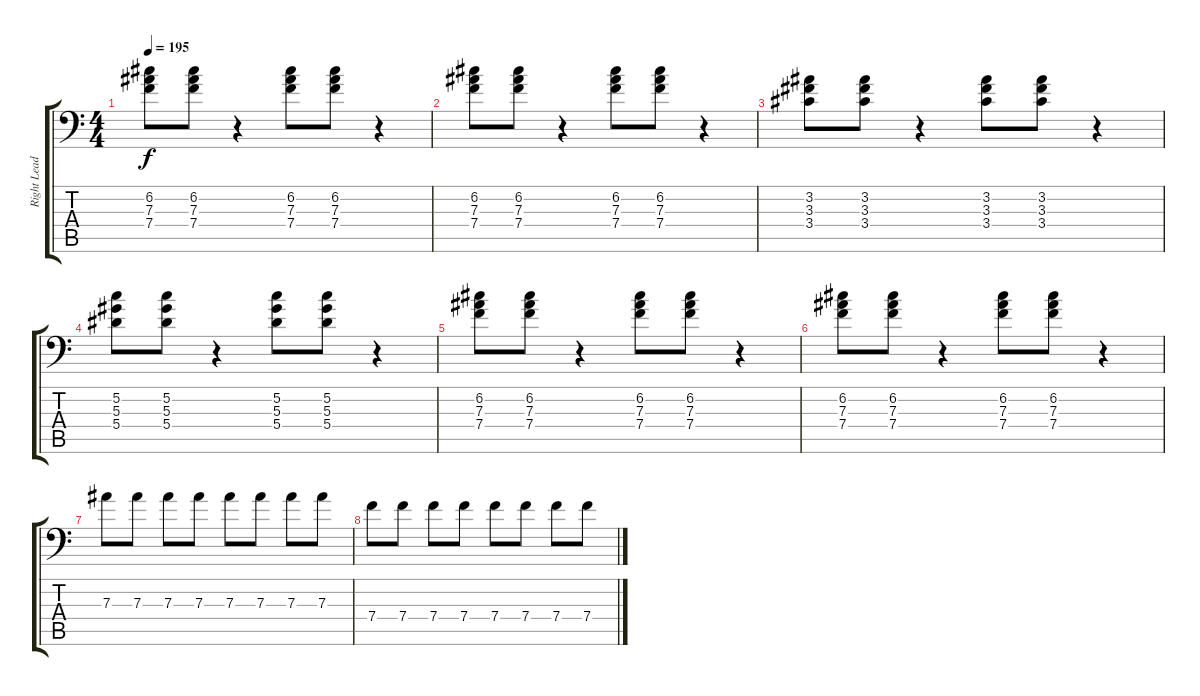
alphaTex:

\track ("Right Lead 1" "Right Lead") {instrument distortionguitar}
\staff {score tabs}
\tuning (C4 G3 Eb3 Bb2 F2 Bb1) {hide}
\ts (4 4)
\tempo 195
\clef f4
\ks c
(6.2 7.3 7.4).8{dy f instrument overdrivenguitar} (6.2 7.3 7.4).8 r.4 (6.2 7.3 7.4).8 (6.2 7.3 7.4).8 r.4 |
(6.2 7.3 7.4).8 (6.2 7.3 7.4).8 r.4 (6.2 7.3 7.4).8 (6.2 7.3 7.4).8 r.4 |
(3.2 3.3 3.4).8 (3.2 3.3 3.4).8 r.4 (3.2 3.3 3.4).8 (3.2 3.3 3.4).8 r.4 |
(5.2 5.3 5.4).8 (5.2 5.3 5.4).8 r.4 (5.2 5.3 5.4).8 (5.2 5.3 5.4).8 r.4 |
(6.2 7.3 7.4).8 (6.2 7.3 7.4).8 r.4 (6.2 7.3 7.4).8 (6.2 7.3 7.4).8 r.4 |
(6.2 7.3 7.4).8 (6.2 7.3 7.4).8 r.4 (6.2 7.3 7.4).8 (6.2 7.3 7.4).8 r.4 |
7.3.8{instrument distortionguitar} 7.3.8 7.3.8 7.3.8 7.3.8 7.3.8 7.3.8 7.3.8 |
7.4.8 7.4.8 7.4.8 7.4.8 7.4.8 7.4.8 7.4.8 7.4.8
